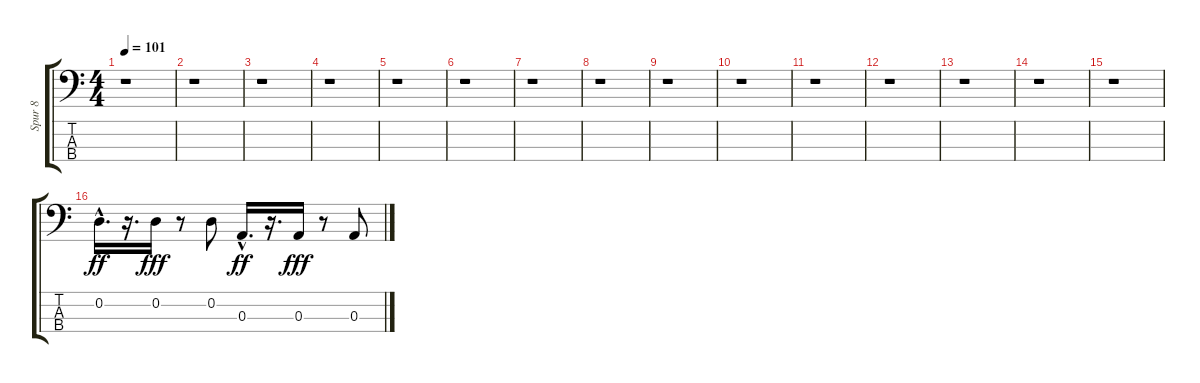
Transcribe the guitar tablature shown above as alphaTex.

\track ("Spur 8" "Spur 8") {instrument electricbassfinger}
\staff {score tabs}
\tuning (G2 D2 A1 E1) {hide}
\ts (4 4)
\tempo 101
\clef f4
\ks c
r.1{dy ff instrument electricbassfinger} |
r.1 |
r.1 |
r.1 |
r.1 |
r.1 |
r.1 |
r.1 |
r.1 |
r.1 |
r.1 |
r.1 |
r.1 |
r.1 |
r.1 |
0.2{hac}.16{d} r.16{d} 0.2.16{dy fff} r.8 0.2.8 0.3{hac}.16{d dy ff} r.16{d} 0.3.16{dy fff} r.8 0.3.8
